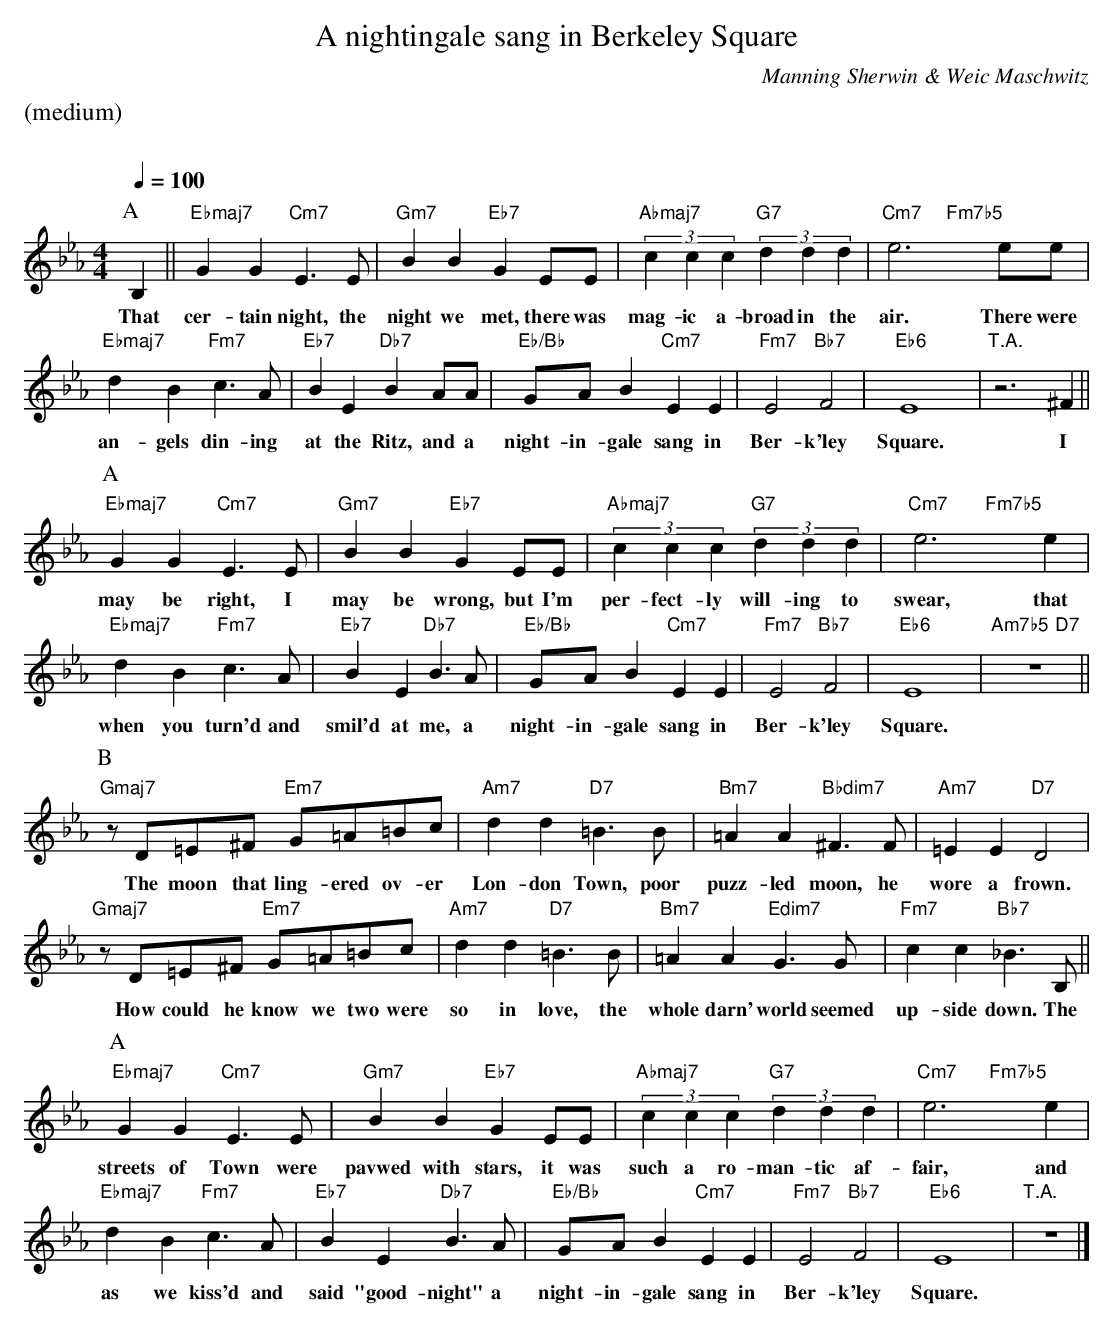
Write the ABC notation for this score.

X:1
T:A nightingale sang in Berkeley Square
M:4/4
L:1/4
C:Manning Sherwin & Weic Maschwitz
Q:1/4=100
%%staves (chords melody)
K:Eb
%%text (medium)
%%vskip 20
P:A
V:chords
x || "Ebmaj7"x2 "Cm7"x2 | "Gm7"x2 "Eb7"x2 | "Abmaj7"x2 "G7"x2 | "Cm7"x2 "Fm7b5"x2 |
"Ebmaj7"x2 "Fm7"x2 | "Eb7"x2 "Db7"x2 | "Eb/Bb"x2 "Cm7"x2 | "Fm7"x2 "Bb7"x2 | "Eb6"x2 x2 | "T.A."x2 x2 ||
V:melody
B, || GG E>E | BB GE/E/ | (3ccc (3ddd | e3 e/e/ |
w:That cer-tain night, the night we met, there was mag-ic a-broad in the air. There were
dB c>A | BE BA/A/ | G/A/B EE | E2F2 | E4 | z3 ^F ||
w:an-gels din-ing at the Ritz, and a night-in-gale sang in Ber-k'ley Square. I
P:A
V:chords
"Ebmaj7"x2 "Cm7"x2 | "Gm7"x2 "Eb7"x2 | "Abmaj7"x2 "G7"x2 | "Cm7"x2 "Fm7b5"x2 |
"Ebmaj7"x2 "Fm7"x2 | "Eb7"x2 "Db7"x2 | "Eb/Bb"x2 "Cm7"x2 | "Fm7"x2 "Bb7"x2 | "Eb6"x2 x2 | "Am7b5"x2 "D7"x2 ||
V:melody
GG E>E | BB GE/E/ | (3ccc (3ddd | e3 e |
w:may be right, I may be wrong, but I'm per-fect-ly will-ing to swear, that
dB c>A | BE B>A | G/A/B EE | E2F2 | E4 | z4 ||
w:when you turn'd and smil'd at me, a night-in-gale sang in Ber-k'ley Square.
P:B
V:chords
"Gmaj7"x2 "Em7"x2 | "Am7"x2 "D7"x2 | "Bm7"x2 "Bbdim7"x2 | "Am7"x2 "D7"x2 |
"Gmaj7"x2 "Em7"x2 | "Am7"x2 "D7"x2 | "Bm7"x2 "Edim7"x2 | "Fm7"x2 "Bb7"x2 ||
V:melody
z/D/=E/^F/ G/=A/=B/c/ | dd =B>B | =AA ^F>F | =EE D2 |
w:The moon that ling-ered ov-er Lon-don Town, poor puzz-led moon, he wore a frown.
z/D/=E/^F/ G/=A/=B/c/ | dd =B>B | =AA G>G | cc_B>B, |
w:How could he know we two were so in love, the whole darn' world seemed up-side down. The
P:A
V:chords
"Ebmaj7"x2 "Cm7"x2 | "Gm7"x2 "Eb7"x2 | "Abmaj7"x2 "G7"x2 | "Cm7"x2 "Fm7b5"x2 |
"Ebmaj7"x2 "Fm7"x2 | "Eb7"x2 "Db7"x2 | "Eb/Bb"x2 "Cm7"x2 | "Fm7"x2 "Bb7"x2 | "Eb6"x2 x2 | "T.A."x2 x2 |]
V:melody
GG E>E | BB GE/E/ | (3ccc (3ddd | e3 e |
w:streets of Town were pavwed with stars, it was such a ro-man-tic af-fair, and
dB c>A | BE B>A | G/A/B EE | E2F2 | E4 | z4 |]
w:as we kiss'd and said "good-night" a night-in-gale sang in Ber-k'ley Square.
